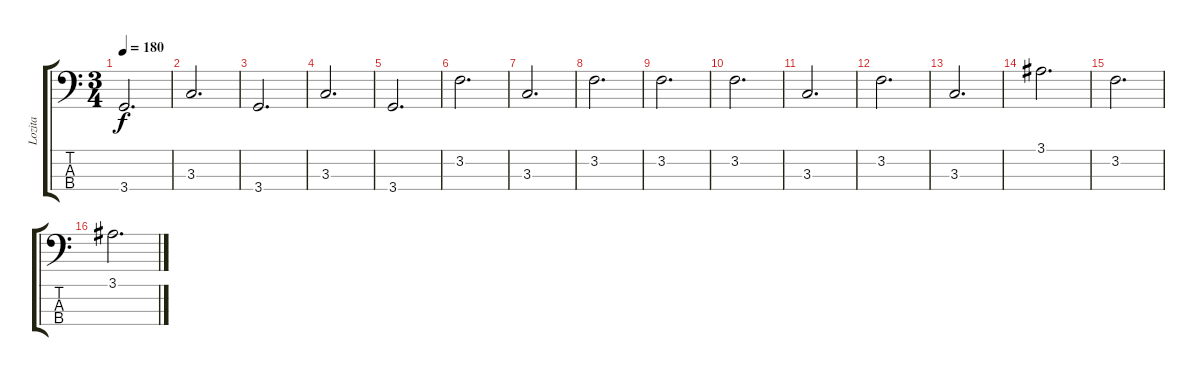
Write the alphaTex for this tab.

\track ("Lozita" "Lozita") {instrument electricbassfinger}
\staff {score tabs}
\tuning (G2 D2 A1 E1) {hide}
\ts (3 4)
\tempo 180
\clef f4
\ks c
3.4.2{d dy f} |
3.3.2{d} |
3.4.2{d} |
3.3.2{d} |
3.4.2{d} |
3.2.2{d} |
3.3.2{d} |
3.2.2{d} |
3.2.2{d} |
3.2.2{d} |
3.3.2{d} |
3.2.2{d} |
3.3.2{d} |
3.1.2{d} |
3.2.2{d} |
3.1.2{d}
